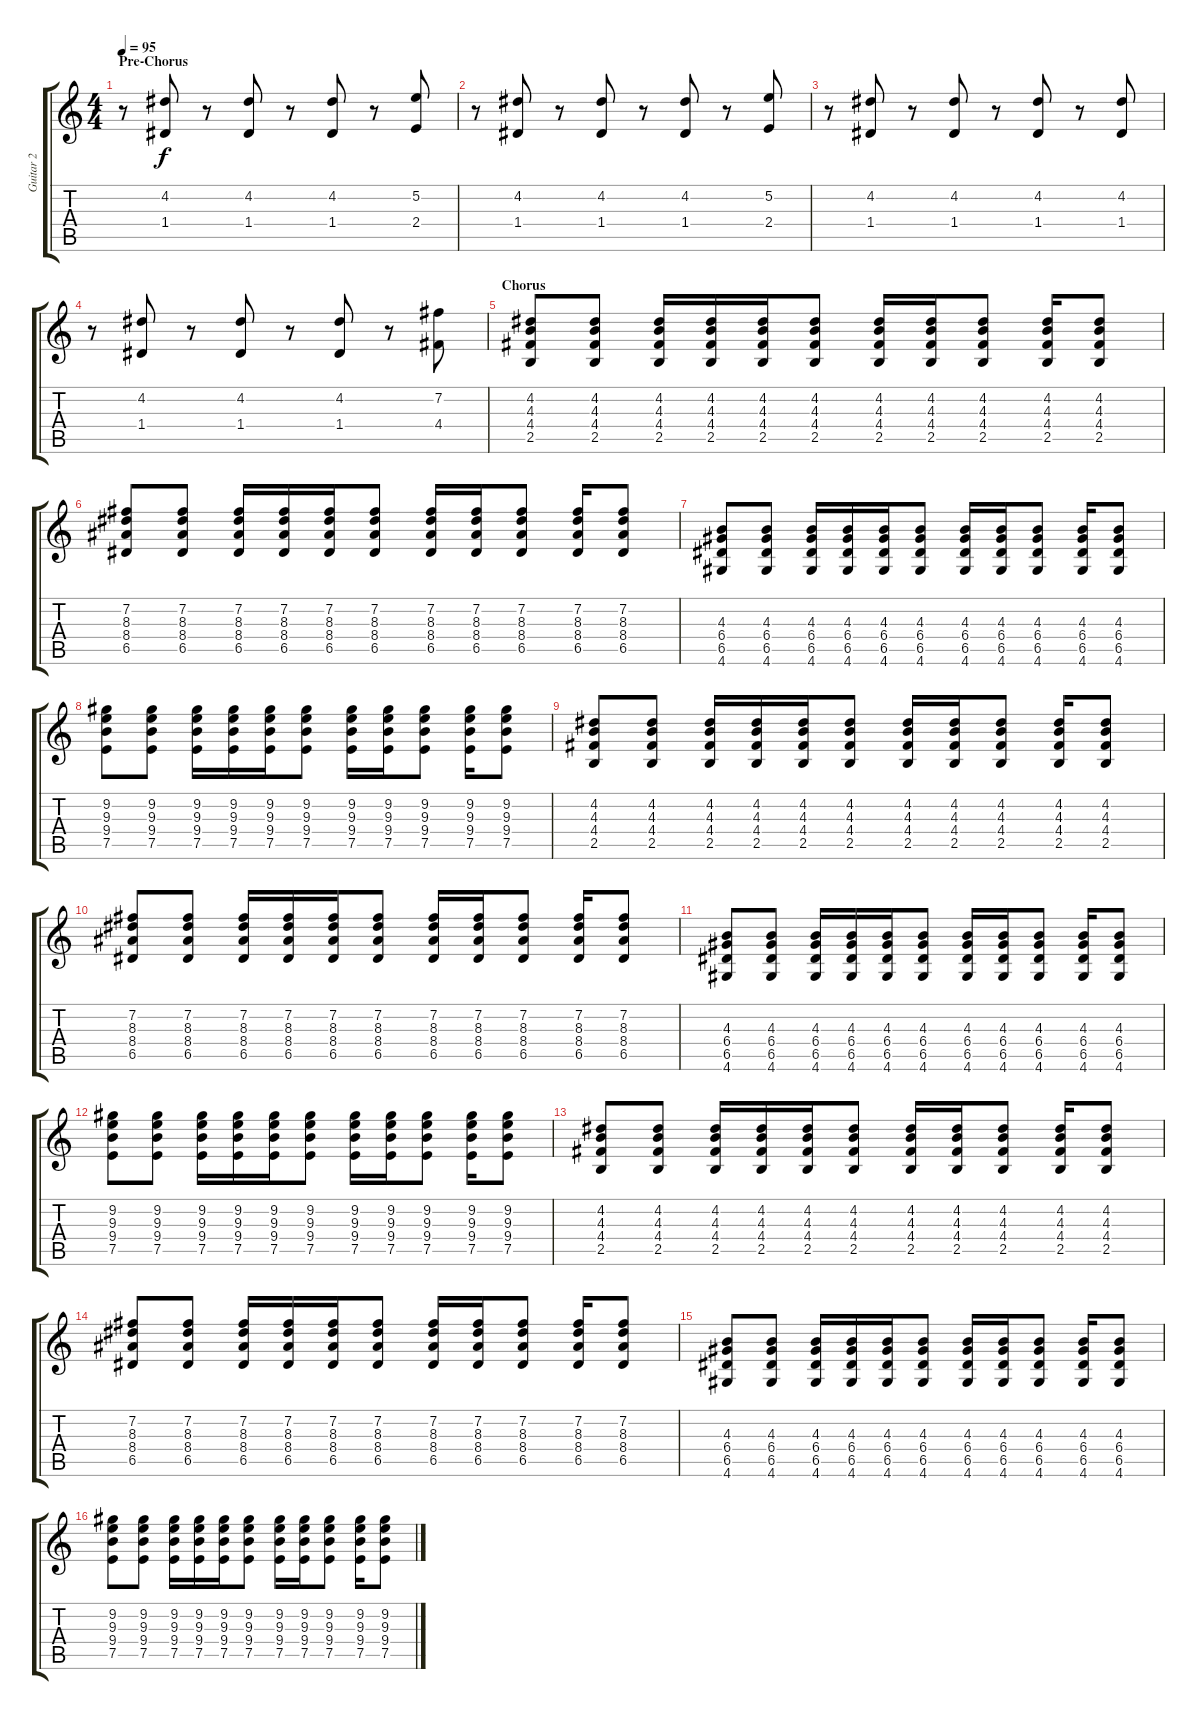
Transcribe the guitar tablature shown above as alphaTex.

\track ("Guitar 2" "Guitar 2") {instrument electricguitarclean}
\staff {score tabs}
\tuning (E4 B3 G3 D3 A2 E2) {hide}
\ts (4 4)
\section ("" "Pre-Chorus")
\tempo 95
\clef g2
\ks c
r.8{dy f} (4.2 1.4).8{instrument electricguitarclean} r.8 (4.2 1.4).8 r.8 (4.2 1.4).8 r.8 (5.2 2.4).8 |
r.8 (4.2 1.4).8 r.8 (4.2 1.4).8 r.8 (4.2 1.4).8 r.8 (5.2 2.4).8 |
r.8 (4.2 1.4).8 r.8 (4.2 1.4).8 r.8 (4.2 1.4).8 r.8 (4.2 1.4).8 |
r.8 (4.2 1.4).8 r.8 (4.2 1.4).8 r.8 (4.2 1.4).8 r.8 (7.2 4.4).8 |
\section ("" "Chorus")
(4.2 4.3 4.4 2.5).8 (4.2 4.3 4.4 2.5).8 (4.2 4.3 4.4 2.5).16 (4.2 4.3 4.4 2.5).16 (4.2 4.3 4.4 2.5).16 (4.2 4.3 4.4 2.5).8 (4.2 4.3 4.4 2.5).16 (4.2 4.3 4.4 2.5).16 (4.2 4.3 4.4 2.5).8 (4.2 4.3 4.4 2.5).16 (4.2 4.3 4.4 2.5).8 |
(7.2 8.3 8.4 6.5).8 (7.2 8.3 8.4 6.5).8 (7.2 8.3 8.4 6.5).16 (7.2 8.3 8.4 6.5).16 (7.2 8.3 8.4 6.5).16 (7.2 8.3 8.4 6.5).8 (7.2 8.3 8.4 6.5).16 (7.2 8.3 8.4 6.5).16 (7.2 8.3 8.4 6.5).8 (7.2 8.3 8.4 6.5).16 (7.2 8.3 8.4 6.5).8 |
(4.3 6.4 6.5 4.6).8 (4.3 6.4 6.5 4.6).8 (4.3 6.4 6.5 4.6).16 (4.3 6.4 6.5 4.6).16 (4.3 6.4 6.5 4.6).16 (4.3 6.4 6.5 4.6).8 (4.3 6.4 6.5 4.6).16 (4.3 6.4 6.5 4.6).16 (4.3 6.4 6.5 4.6).8 (4.3 6.4 6.5 4.6).16 (4.3 6.4 6.5 4.6).8 |
(9.2 9.3 9.4 7.5).8 (9.2 9.3 9.4 7.5).8 (9.2 9.3 9.4 7.5).16 (9.2 9.3 9.4 7.5).16 (9.2 9.3 9.4 7.5).16 (9.2 9.3 9.4 7.5).8 (9.2 9.3 9.4 7.5).16 (9.2 9.3 9.4 7.5).16 (9.2 9.3 9.4 7.5).8 (9.2 9.3 9.4 7.5).16 (9.2 9.3 9.4 7.5).8 |
(4.2 4.3 4.4 2.5).8 (4.2 4.3 4.4 2.5).8 (4.2 4.3 4.4 2.5).16 (4.2 4.3 4.4 2.5).16 (4.2 4.3 4.4 2.5).16 (4.2 4.3 4.4 2.5).8 (4.2 4.3 4.4 2.5).16 (4.2 4.3 4.4 2.5).16 (4.2 4.3 4.4 2.5).8 (4.2 4.3 4.4 2.5).16 (4.2 4.3 4.4 2.5).8 |
(7.2 8.3 8.4 6.5).8 (7.2 8.3 8.4 6.5).8 (7.2 8.3 8.4 6.5).16 (7.2 8.3 8.4 6.5).16 (7.2 8.3 8.4 6.5).16 (7.2 8.3 8.4 6.5).8 (7.2 8.3 8.4 6.5).16 (7.2 8.3 8.4 6.5).16 (7.2 8.3 8.4 6.5).8 (7.2 8.3 8.4 6.5).16 (7.2 8.3 8.4 6.5).8 |
(4.3 6.4 6.5 4.6).8 (4.3 6.4 6.5 4.6).8 (4.3 6.4 6.5 4.6).16 (4.3 6.4 6.5 4.6).16 (4.3 6.4 6.5 4.6).16 (4.3 6.4 6.5 4.6).8 (4.3 6.4 6.5 4.6).16 (4.3 6.4 6.5 4.6).16 (4.3 6.4 6.5 4.6).8 (4.3 6.4 6.5 4.6).16 (4.3 6.4 6.5 4.6).8 |
(9.2 9.3 9.4 7.5).8 (9.2 9.3 9.4 7.5).8 (9.2 9.3 9.4 7.5).16 (9.2 9.3 9.4 7.5).16 (9.2 9.3 9.4 7.5).16 (9.2 9.3 9.4 7.5).8 (9.2 9.3 9.4 7.5).16 (9.2 9.3 9.4 7.5).16 (9.2 9.3 9.4 7.5).8 (9.2 9.3 9.4 7.5).16 (9.2 9.3 9.4 7.5).8 |
(4.2 4.3 4.4 2.5).8 (4.2 4.3 4.4 2.5).8 (4.2 4.3 4.4 2.5).16 (4.2 4.3 4.4 2.5).16 (4.2 4.3 4.4 2.5).16 (4.2 4.3 4.4 2.5).8 (4.2 4.3 4.4 2.5).16 (4.2 4.3 4.4 2.5).16 (4.2 4.3 4.4 2.5).8 (4.2 4.3 4.4 2.5).16 (4.2 4.3 4.4 2.5).8 |
(7.2 8.3 8.4 6.5).8 (7.2 8.3 8.4 6.5).8 (7.2 8.3 8.4 6.5).16 (7.2 8.3 8.4 6.5).16 (7.2 8.3 8.4 6.5).16 (7.2 8.3 8.4 6.5).8 (7.2 8.3 8.4 6.5).16 (7.2 8.3 8.4 6.5).16 (7.2 8.3 8.4 6.5).8 (7.2 8.3 8.4 6.5).16 (7.2 8.3 8.4 6.5).8 |
(4.3 6.4 6.5 4.6).8 (4.3 6.4 6.5 4.6).8 (4.3 6.4 6.5 4.6).16 (4.3 6.4 6.5 4.6).16 (4.3 6.4 6.5 4.6).16 (4.3 6.4 6.5 4.6).8 (4.3 6.4 6.5 4.6).16 (4.3 6.4 6.5 4.6).16 (4.3 6.4 6.5 4.6).8 (4.3 6.4 6.5 4.6).16 (4.3 6.4 6.5 4.6).8 |
(9.2 9.3 9.4 7.5).8 (9.2 9.3 9.4 7.5).8 (9.2 9.3 9.4 7.5).16 (9.2 9.3 9.4 7.5).16 (9.2 9.3 9.4 7.5).16 (9.2 9.3 9.4 7.5).8 (9.2 9.3 9.4 7.5).16 (9.2 9.3 9.4 7.5).16 (9.2 9.3 9.4 7.5).8 (9.2 9.3 9.4 7.5).16 (9.2 9.3 9.4 7.5).8
